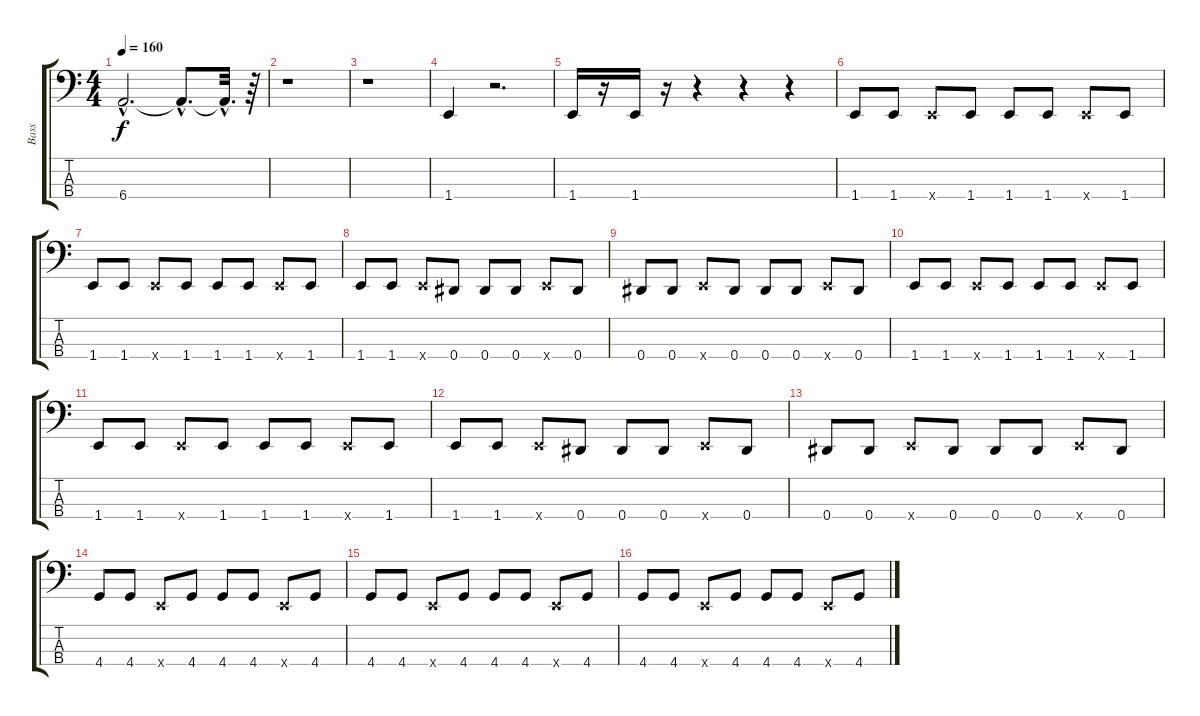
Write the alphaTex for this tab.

\track ("Bass" "Bass") {instrument electricbassfinger}
\staff {score tabs}
\tuning (Gb2 Db2 Ab1 Eb1) {hide}
\ts (4 4)
\tempo 160
\clef f4
\ks c
6.4{hac t}.2{d dy f} 6.4{hac t}.8{d} 6.4{hac t}.32{d} r.64 |
r.1 |
r.1 |
1.4.4 r.2{d} |
1.4.16 r.16 1.4.16 r.16 r.4 r.4 r.4 |
1.4.8 1.4.8 1.4{x}.8 1.4.8 1.4.8 1.4.8 1.4{x}.8 1.4.8 |
1.4.8 1.4.8 1.4{x}.8 1.4.8 1.4.8 1.4.8 1.4{x}.8 1.4.8 |
1.4.8 1.4.8 1.4{x}.8 0.4.8 0.4.8 0.4.8 1.4{x}.8 0.4.8 |
0.4.8 0.4.8 1.4{x}.8 0.4.8 0.4.8 0.4.8 1.4{x}.8 0.4.8 |
1.4.8 1.4.8 1.4{x}.8 1.4.8 1.4.8 1.4.8 1.4{x}.8 1.4.8 |
1.4.8 1.4.8 1.4{x}.8 1.4.8 1.4.8 1.4.8 1.4{x}.8 1.4.8 |
1.4.8 1.4.8 1.4{x}.8 0.4.8 0.4.8 0.4.8 1.4{x}.8 0.4.8 |
0.4.8 0.4.8 1.4{x}.8 0.4.8 0.4.8 0.4.8 1.4{x}.8 0.4.8 |
4.4.8 4.4.8 1.4{x}.8 4.4.8 4.4.8 4.4.8 1.4{x}.8 4.4.8 |
4.4.8 4.4.8 1.4{x}.8 4.4.8 4.4.8 4.4.8 1.4{x}.8 4.4.8 |
4.4.8 4.4.8 1.4{x}.8 4.4.8 4.4.8 4.4.8 1.4{x}.8 4.4.8
